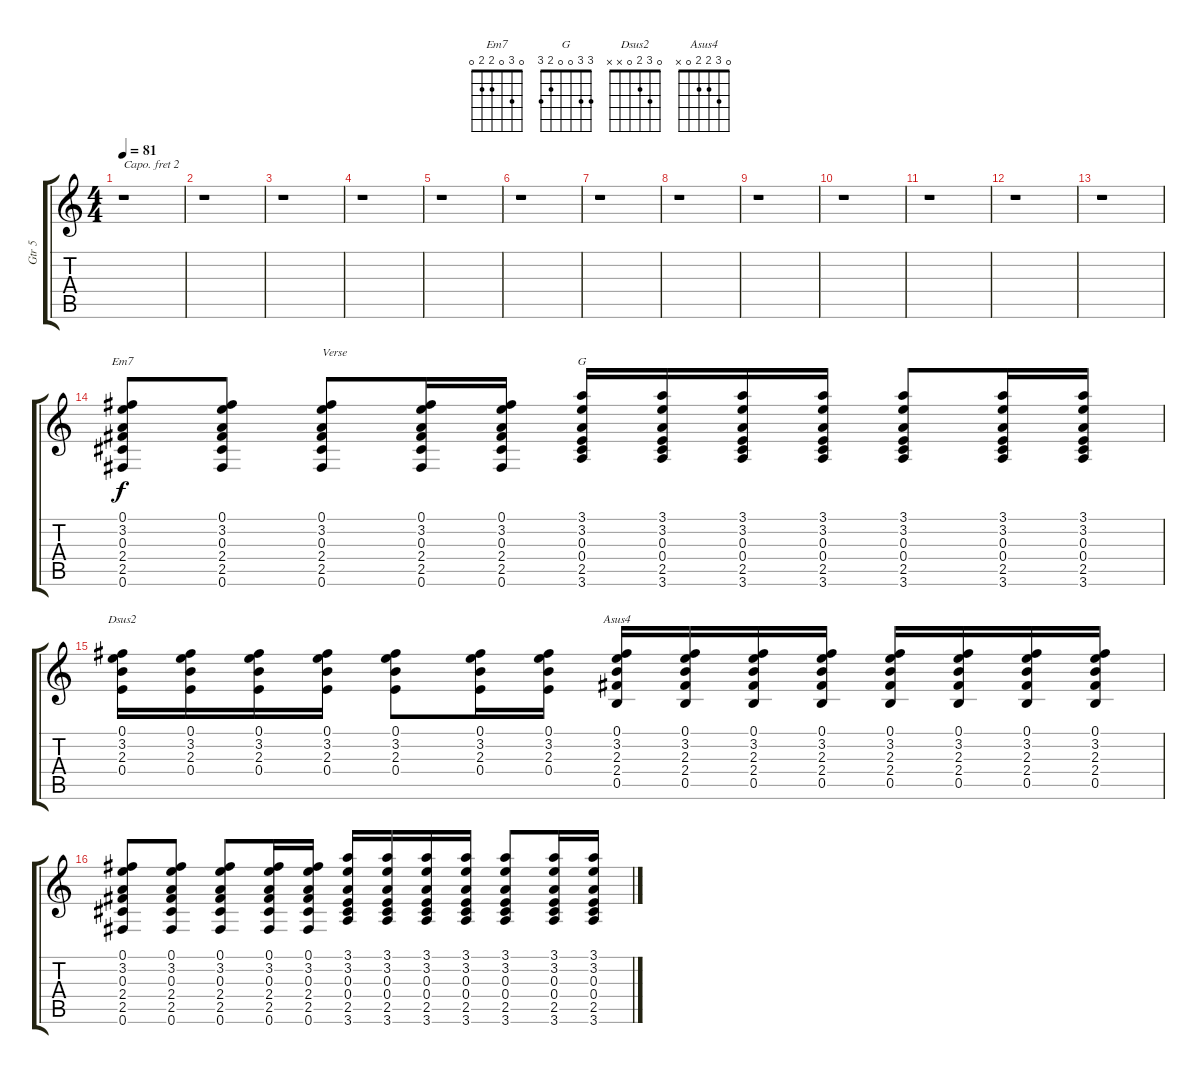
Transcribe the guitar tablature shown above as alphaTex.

\track ("Gtr 5" "Gtr 5") {instrument distortionguitar}
\staff {score tabs}
\capo 2
\tuning (E4 B3 G3 D3 A2 E2) {hide}
\chord ("Em7" 0 3 0 2 2 0)
\chord ("G" 3 3 0 0 2 3)
\chord ("Dsus2" 0 3 2 0 x x)
\chord ("Asus4" 0 3 2 2 0 x)
\ts (4 4)
\tempo 81
\clef g2
\ks c
r.1{dy f instrument distortionguitar} |
r.1 |
r.1 |
r.1 |
r.1 |
r.1 |
r.1 |
r.1 |
r.1 |
r.1 |
r.1 |
r.1 |
r.1 |
(0.1 3.2 0.3 2.4 2.5 0.6).8{ch "Em7"} (0.1 3.2 0.3 2.4 2.5 0.6).8 (0.1 3.2 0.3 2.4 2.5 0.6).8{txt "Verse"} (0.1 3.2 0.3 2.4 2.5 0.6).16 (0.1 3.2 0.3 2.4 2.5 0.6).16 (3.1 3.2 0.3 0.4 2.5 3.6).16{ch "G"} (3.1 3.2 0.3 0.4 2.5 3.6).16 (3.1 3.2 0.3 0.4 2.5 3.6).16 (3.1 3.2 0.3 0.4 2.5 3.6).16 (3.1 3.2 0.3 0.4 2.5 3.6).8 (3.1 3.2 0.3 0.4 2.5 3.6).16 (3.1 3.2 0.3 0.4 2.5 3.6).16 |
(0.1 3.2 2.3 0.4).16{ch "Dsus2"} (0.1 3.2 2.3 0.4).16 (0.1 3.2 2.3 0.4).16 (0.1 3.2 2.3 0.4).16 (0.1 3.2 2.3 0.4).8 (0.1 3.2 2.3 0.4).16 (0.1 3.2 2.3 0.4).16 (0.1 3.2 2.3 2.4 0.5).16{ch "Asus4"} (0.1 3.2 2.3 2.4 0.5).16 (0.1 3.2 2.3 2.4 0.5).16 (0.1 3.2 2.3 2.4 0.5).16 (0.1 3.2 2.3 2.4 0.5).16 (0.1 3.2 2.3 2.4 0.5).16 (0.1 3.2 2.3 2.4 0.5).16 (0.1 3.2 2.3 2.4 0.5).16 |
(0.1 3.2 0.3 2.4 2.5 0.6).8 (0.1 3.2 0.3 2.4 2.5 0.6).8 (0.1 3.2 0.3 2.4 2.5 0.6).8 (0.1 3.2 0.3 2.4 2.5 0.6).16 (0.1 3.2 0.3 2.4 2.5 0.6).16 (3.1 3.2 0.3 0.4 2.5 3.6).16 (3.1 3.2 0.3 0.4 2.5 3.6).16 (3.1 3.2 0.3 0.4 2.5 3.6).16 (3.1 3.2 0.3 0.4 2.5 3.6).16 (3.1 3.2 0.3 0.4 2.5 3.6).8 (3.1 3.2 0.3 0.4 2.5 3.6).16 (3.1 3.2 0.3 0.4 2.5 3.6).16
